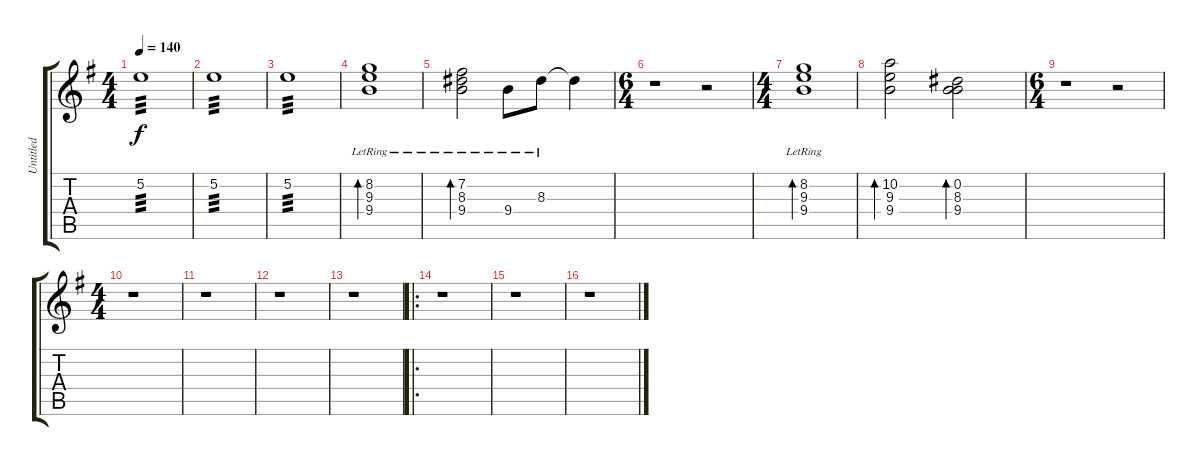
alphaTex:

\track ("Untitled" "Untitled") {instrument electricguitarclean}
\staff {score tabs}
\tuning (E4 B3 G3 D3 A2 E2) {hide}
\ts (4 4)
\tempo 140
\clef g2
\ks g
5.2.1{tp 3 dy f} |
5.2.1{tp 3} |
5.2.1{tp 3} |
(8.2{lr} 9.3{lr} 9.4{lr}).1{bd 30} |
(7.2{lr} 8.3{lr} 9.4{lr}).2{bd 30} 9.4{lr}.8 8.3{lr}.8 8.3{t}.4 |
\ts (6 4)
r.1 r.2 |
\ts (4 4)
(8.2{lr} 9.3{lr} 9.4{lr}).1{bd 30} |
(10.2 9.3 9.4).2{bd 30} (0.2 8.3 9.4).2{bd 30} |
\ts (6 4)
r.1 r.2 |
\ts (4 4)
r.1 |
r.1 |
r.1 |
r.1 |
\ro
r.1 |
r.1 |
r.1
